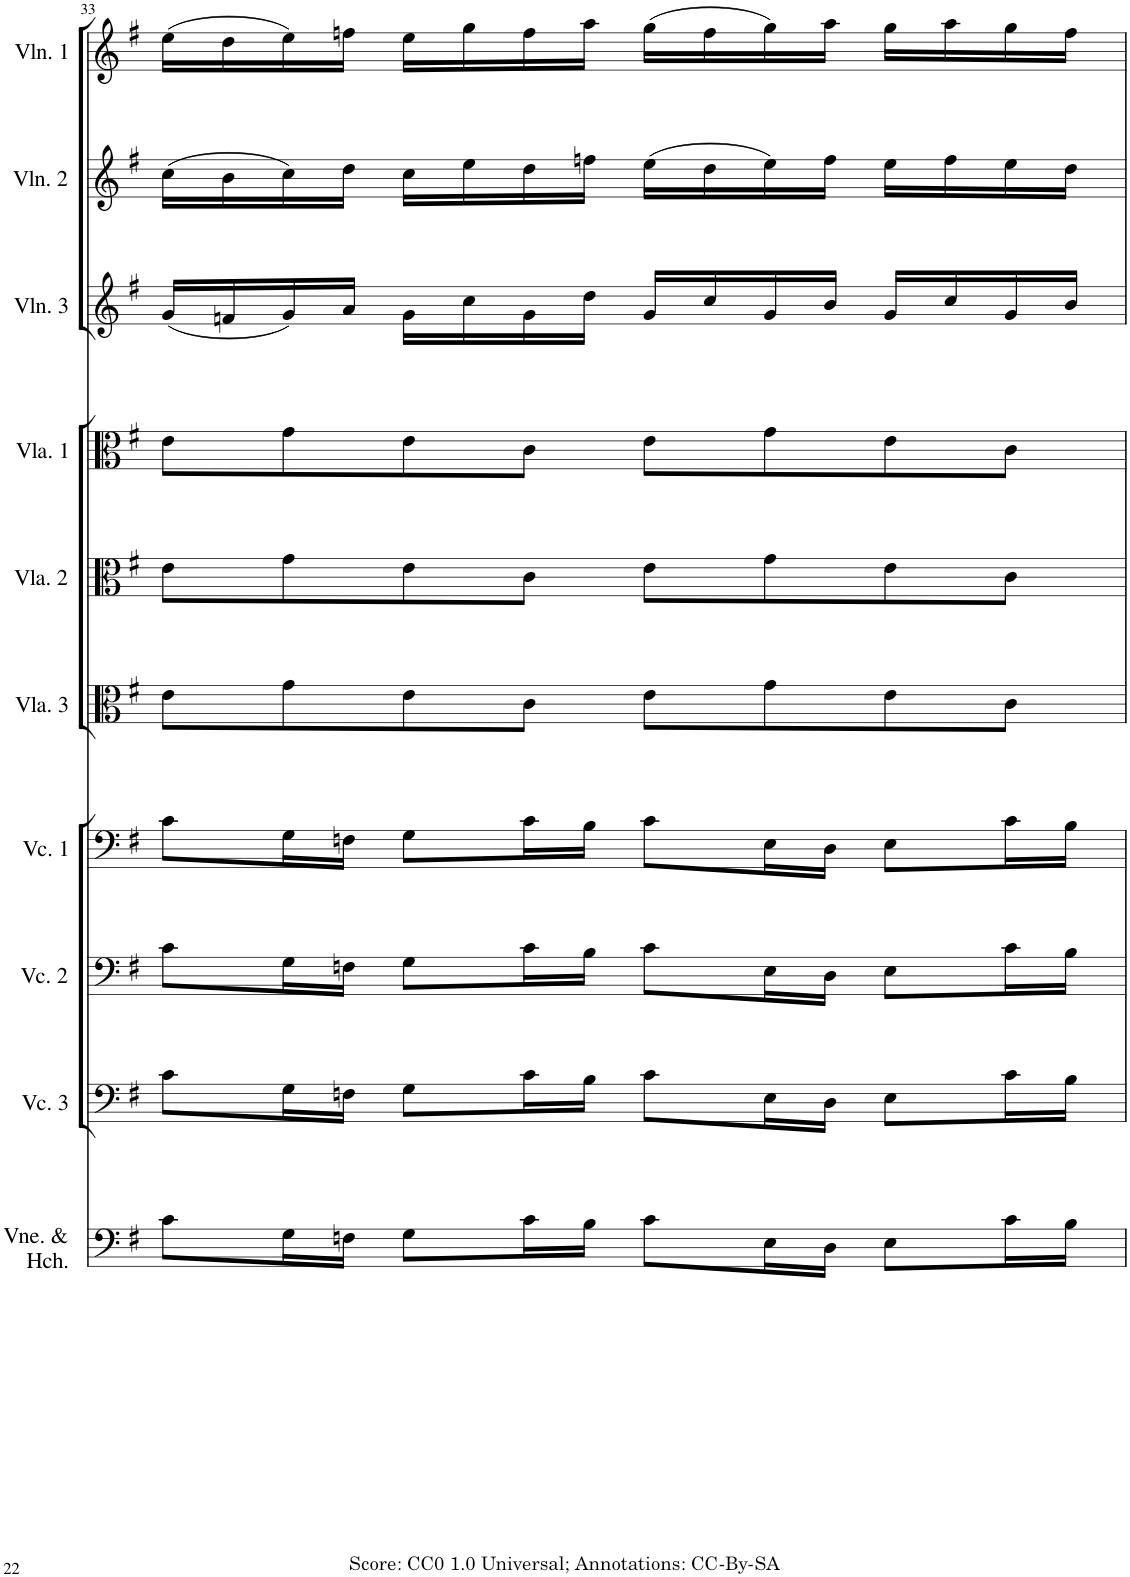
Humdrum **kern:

**kern	**kern	**kern	**kern	**kern	**kern	**kern	**kern	**kern	**kern
*part10	*part9	*part8	*part7	*part6	*part5	*part4	*part3	*part2	*part1
*staff10	*staff9	*staff8	*staff7	*staff6	*staff5	*staff4	*staff3	*staff2	*staff1
*I"Violone &amp; Harpsichord	*I"Violoncello 3	*I"Violoncello 2	*I"Violoncello 1	*I"Viola 3	*I"Viola 2	*I"Viola 1	*I"Violin 3	*I"Violin 2	*I"Violin 1
*I'Vne. &amp; Hch.	*I'Vc. 3	*I'Vc. 2	*I'Vc. 1	*I'Vla. 3	*I'Vla. 2	*I'Vla. 1	*I'Vln. 3	*I'Vln. 2	*I'Vln. 1
!!LO:PB:g=z
*clefF4	*clefF4	*clefF4	*clefF4	*clefC3	*clefC3	*clefC3	*clefG2	*clefG2	*clefG2
*k[f#]	*k[f#]	*k[f#]	*k[f#]	*k[f#]	*k[f#]	*k[f#]	*k[f#]	*k[f#]	*k[f#]
*M4/4	*M4/4	*M4/4	*M4/4	*M4/4	*M4/4	*M4/4	*M4/4	*M4/4	*M4/4
*met(c|)	*met(c|)	*met(c|)	*met(c|)	*met(c|)	*met(c|)	*met(c|)	*met(c|)	*met(c|)	*met(c|)
=33	=33	=33	=33	=33	=33	=33	=33	=33	=33
8c\L	8c\L	8c\L	8c\L	8e\L	8e\L	8e\L	(16g/LL	(16cc\LL	(16ee\LL
.	.	.	.	.	.	.	16fn/	16b\	16dd\
16G\L	16G\L	16G\L	16G\L	8g\	8g\	8g\	16g/)	16cc\)	16ee\)
16Fn\JJ	16Fn\JJ	16Fn\JJ	16Fn\JJ	.	.	.	16a/JJ	16dd\JJ	16ffn\JJ
8G\L	8G\L	8G\L	8G\L	8e\	8e\	8e\	16g\LL	16cc\LL	16ee\LL
.	.	.	.	.	.	.	16cc\	16ee\	16gg\
16c\L	16c\L	16c\L	16c\L	8c\J	8c\J	8c\J	16g\	16dd\	16ff\
16B\JJ	16B\JJ	16B\JJ	16B\JJ	.	.	.	16dd\JJ	16ffn\JJ	16aa\JJ
8c\L	8c\L	8c\L	8c\L	8e\L	8e\L	8e\L	16g/LL	(16ee\LL	(16gg\LL
.	.	.	.	.	.	.	16cc/	16dd\	16ff\
16E\L	16E\L	16E\L	16E\L	8g\	8g\	8g\	16g/	16ee\)	16gg\)
16D\JJ	16D\JJ	16D\JJ	16D\JJ	.	.	.	16b/JJ	16ff\JJ	16aa\JJ
8E\L	8E\L	8E\L	8E\L	8e\	8e\	8e\	16g/LL	16ee\LL	16gg\LL
.	.	.	.	.	.	.	16cc/	16ff\	16aa\
16c\L	16c\L	16c\L	16c\L	8c\J	8c\J	8c\J	16g/	16ee\	16gg\
16B\JJ	16B\JJ	16B\JJ	16B\JJ	.	.	.	16b/JJ	16dd\JJ	16ff\JJ
=	=	=	=	=	=	=	=	=	=
*-	*-	*-	*-	*-	*-	*-	*-	*-	*-
